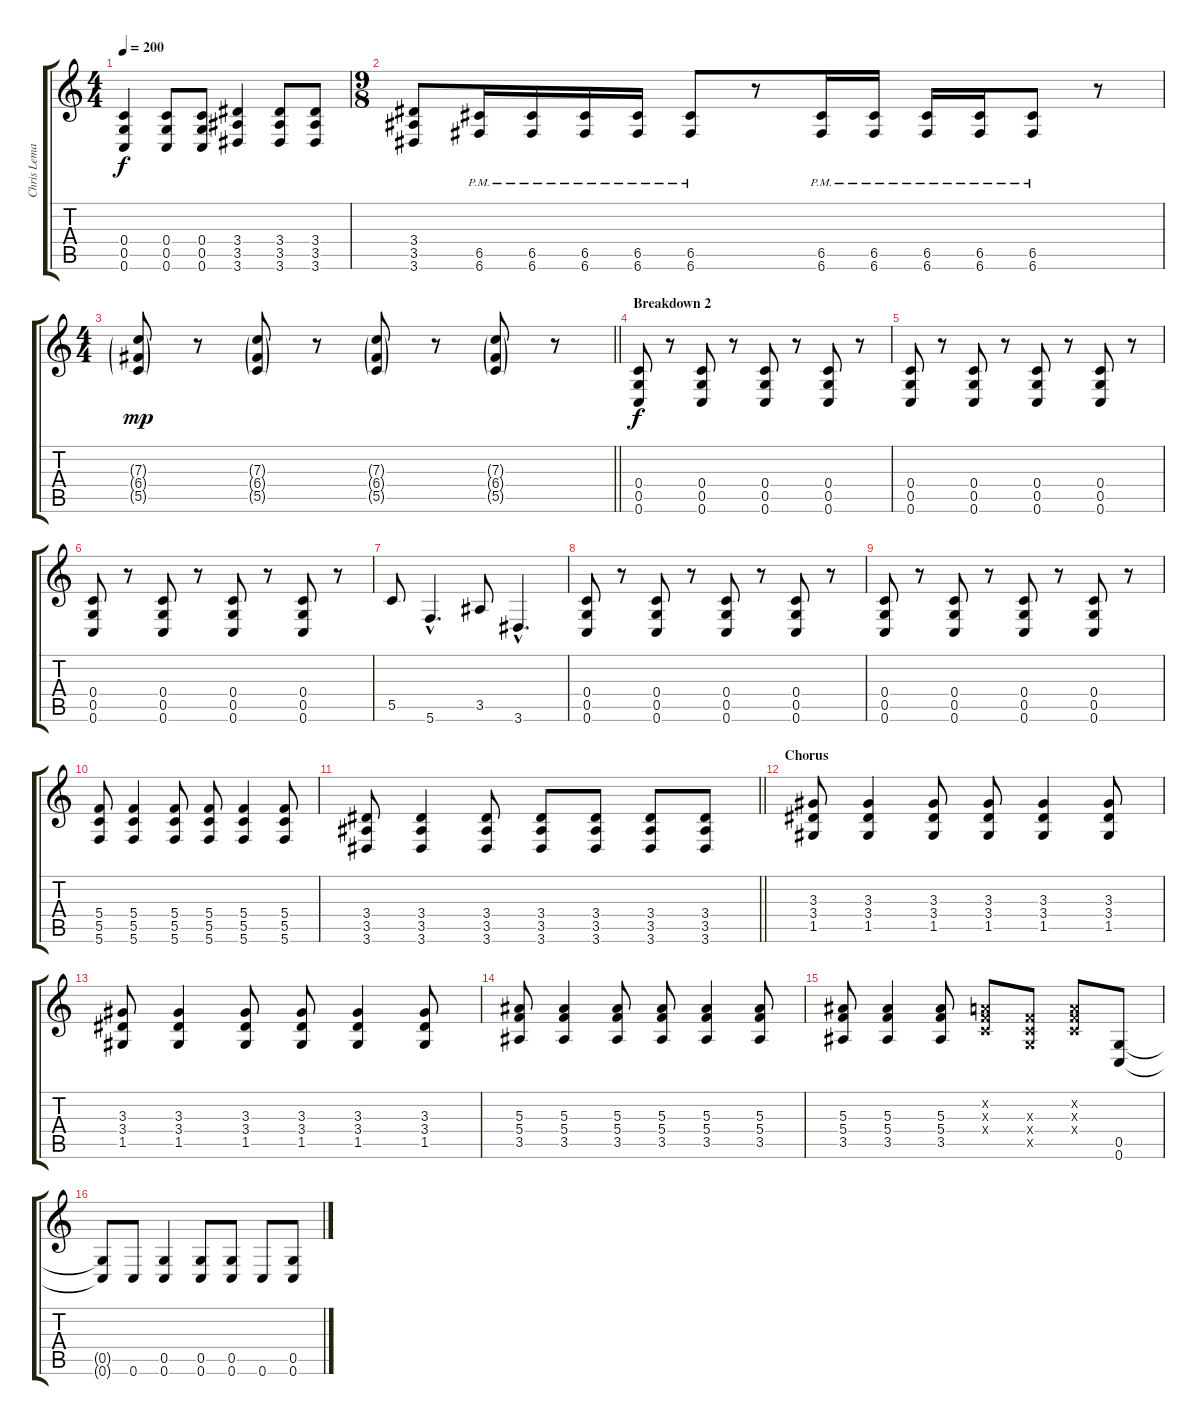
\track ("Chris Lemasters" "Chris Lema") {instrument overdrivenguitar}
\staff {score tabs}
\tuning (D4 A3 F3 C3 G2 C2) {hide}
\ts (4 4)
\tempo 200
\clef g2
\ks c
(0.4 0.5 0.6).4{dy f} (0.4 0.5 0.6).8 (0.4 0.5 0.6).8 (3.4 3.5 3.6).4 (3.4 3.5 3.6).8 (3.4 3.5 3.6).8 |
\ts (9 8)
(3.4 3.5 3.6).8 (6.5{pm} 6.6{pm}).16 (6.5{pm} 6.6{pm}).16 (6.5{pm} 6.6{pm}).16 (6.5{pm} 6.6{pm}).16 (6.5{pm} 6.6{pm}).8 r.8 (6.5{pm} 6.6{pm}).16 (6.5{pm} 6.6{pm}).16 (6.5{pm} 6.6{pm}).16 (6.5{pm} 6.6{pm}).16 (6.5{pm} 6.6{pm}).8 r.8 |
\ts (4 4)
\barLineRight lightlight
(7.3{g} 6.4{g} 5.5{g}).8{dy mp} r.8 (7.3{g} 6.4{g} 5.5{g}).8 r.8 (7.3{g} 6.4{g} 5.5{g}).8 r.8 (7.3{g} 6.4{g} 5.5{g}).8 r.8 |
\section ("" "Breakdown 2")
(0.4 0.5 0.6).8{dy f} r.8 (0.4 0.5 0.6).8 r.8 (0.4 0.5 0.6).8 r.8 (0.4 0.5 0.6).8 r.8 |
(0.4 0.5 0.6).8 r.8 (0.4 0.5 0.6).8 r.8 (0.4 0.5 0.6).8 r.8 (0.4 0.5 0.6).8 r.8 |
(0.4 0.5 0.6).8 r.8 (0.4 0.5 0.6).8 r.8 (0.4 0.5 0.6).8 r.8 (0.4 0.5 0.6).8 r.8 |
5.5.8 5.6{hac}.4{d} 3.5.8 3.6{hac}.4{d} |
(0.4 0.5 0.6).8 r.8 (0.4 0.5 0.6).8 r.8 (0.4 0.5 0.6).8 r.8 (0.4 0.5 0.6).8 r.8 |
(0.4 0.5 0.6).8 r.8 (0.4 0.5 0.6).8 r.8 (0.4 0.5 0.6).8 r.8 (0.4 0.5 0.6).8 r.8 |
(5.4 5.5 5.6).8 (5.4 5.5 5.6).4 (5.4 5.5 5.6).8 (5.4 5.5 5.6).8 (5.4 5.5 5.6).4 (5.4 5.5 5.6).8 |
\barLineRight lightlight
(3.4 3.5 3.6).8 (3.4 3.5 3.6).4 (3.4 3.5 3.6).8 (3.4 3.5 3.6).8 (3.4 3.5 3.6).8 (3.4 3.5 3.6).8 (3.4 3.5 3.6).8 |
\section ("" "Chorus")
(3.3 3.4 1.5).8 (3.3 3.4 1.5).4 (3.3 3.4 1.5).8 (3.3 3.4 1.5).8 (3.3 3.4 1.5).4 (3.3 3.4 1.5).8 |
(3.3 3.4 1.5).8 (3.3 3.4 1.5).4 (3.3 3.4 1.5).8 (3.3 3.4 1.5).8 (3.3 3.4 1.5).4 (3.3 3.4 1.5).8 |
(5.3 5.4 3.5).8 (5.3 5.4 3.5).4 (5.3 5.4 3.5).8 (5.3 5.4 3.5).8 (5.3 5.4 3.5).4 (5.3 5.4 3.5).8 |
(5.3 5.4 3.5).8 (5.3 5.4 3.5).4 (5.3 5.4 3.5).8 (0.2{x} 0.3{x} 0.4{x}).8 (0.3{x} 0.4{x} 0.5{x}).8 (0.2{x} 0.3{x} 0.4{x}).8 (0.5 0.6).8 |
(0.5{t} 0.6{t}).8 0.6.8 (0.5 0.6).4 (0.5 0.6).8 (0.5 0.6).8 0.6.8 (0.5 0.6).8
